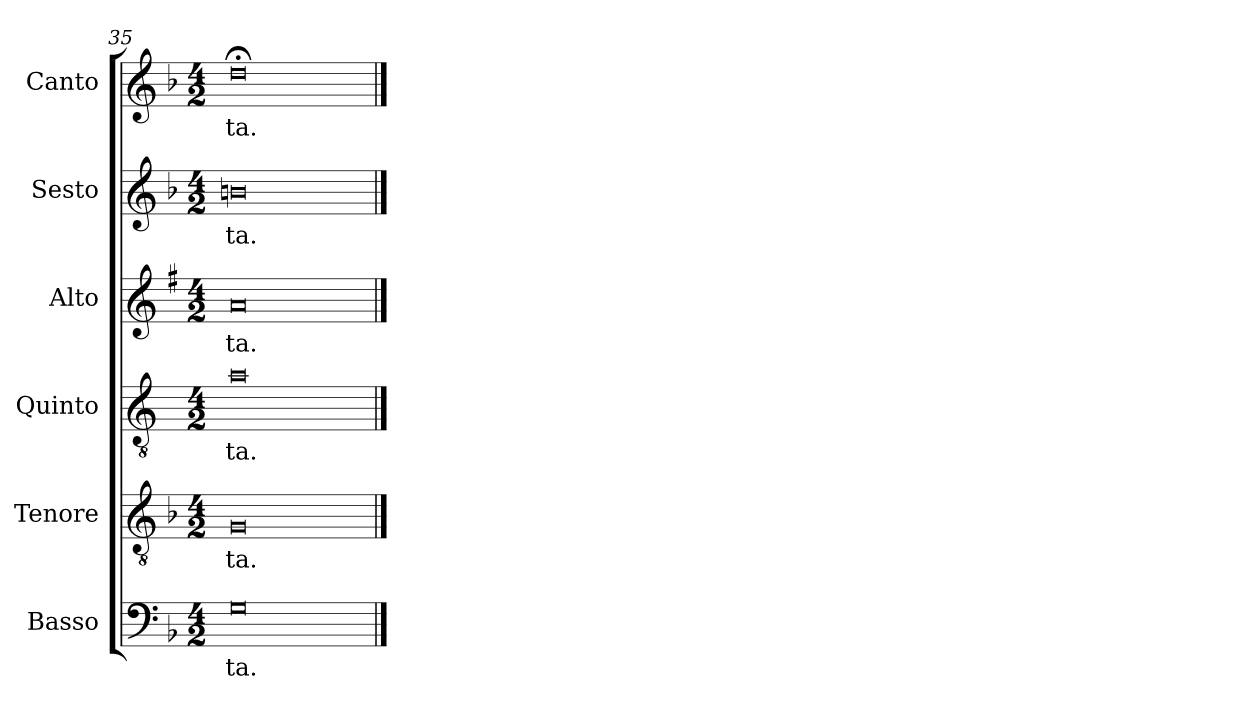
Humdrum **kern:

**kern	**text	**kern	**text	**kern	**text	**kern	**text	**kern	**text	**kern	**text
*part6	*part6	*part5	*part5	*part4	*part4	*part3	*part3	*part2	*part2	*part1	*part1
*staff6	*staff6	*staff5	*staff5	*staff4	*staff4	*staff3	*staff3	*staff2	*staff2	*staff1	*staff1
*I"Basso	*	*I"Tenore	*	*I"Quinto	*	*I"Alto	*	*I"Sesto	*	*I"Canto	*
*I'B	*	*I'T	*	*	*	*I'A	*	*	*	*I'C	*
*clefF4	*	*clefGv2	*	*clefGv2	*	*clefG2	*	*clefG2	*	*clefG2	*
*	*	*	*	*ITrd4c7	*	*ITrd1c2	*	*	*	*	*
*k[b-]	*	*k[b-]	*	*k[b-]	*	*k[b-]	*	*k[b-]	*	*k[b-]	*
*F:	*	*F:	*	*F:	*	*F:	*	*F:	*	*F:	*
*M4/2	*	*M4/2	*	*M4/2	*	*M4/2	*	*M4/2	*	*M4/2	*
=35	=35	=35	=35	=35	=35	=35	=35	=35	=35	=35	=35
!	!LO:LY:b	!	!LO:LY:b	!	!LO:LY:b	!	!LO:LY:b	!	!LO:LY:b	!	!LO:LY:b
0G	-ta.	0G	-ta.	0d	-ta.	0g	-ta.	0bn	-ta.	0dd;<	-ta.
==	==	==	==	==	==	==	==	==	==	==	==
*-	*-	*-	*-	*-	*-	*-	*-	*-	*-	*-	*-
